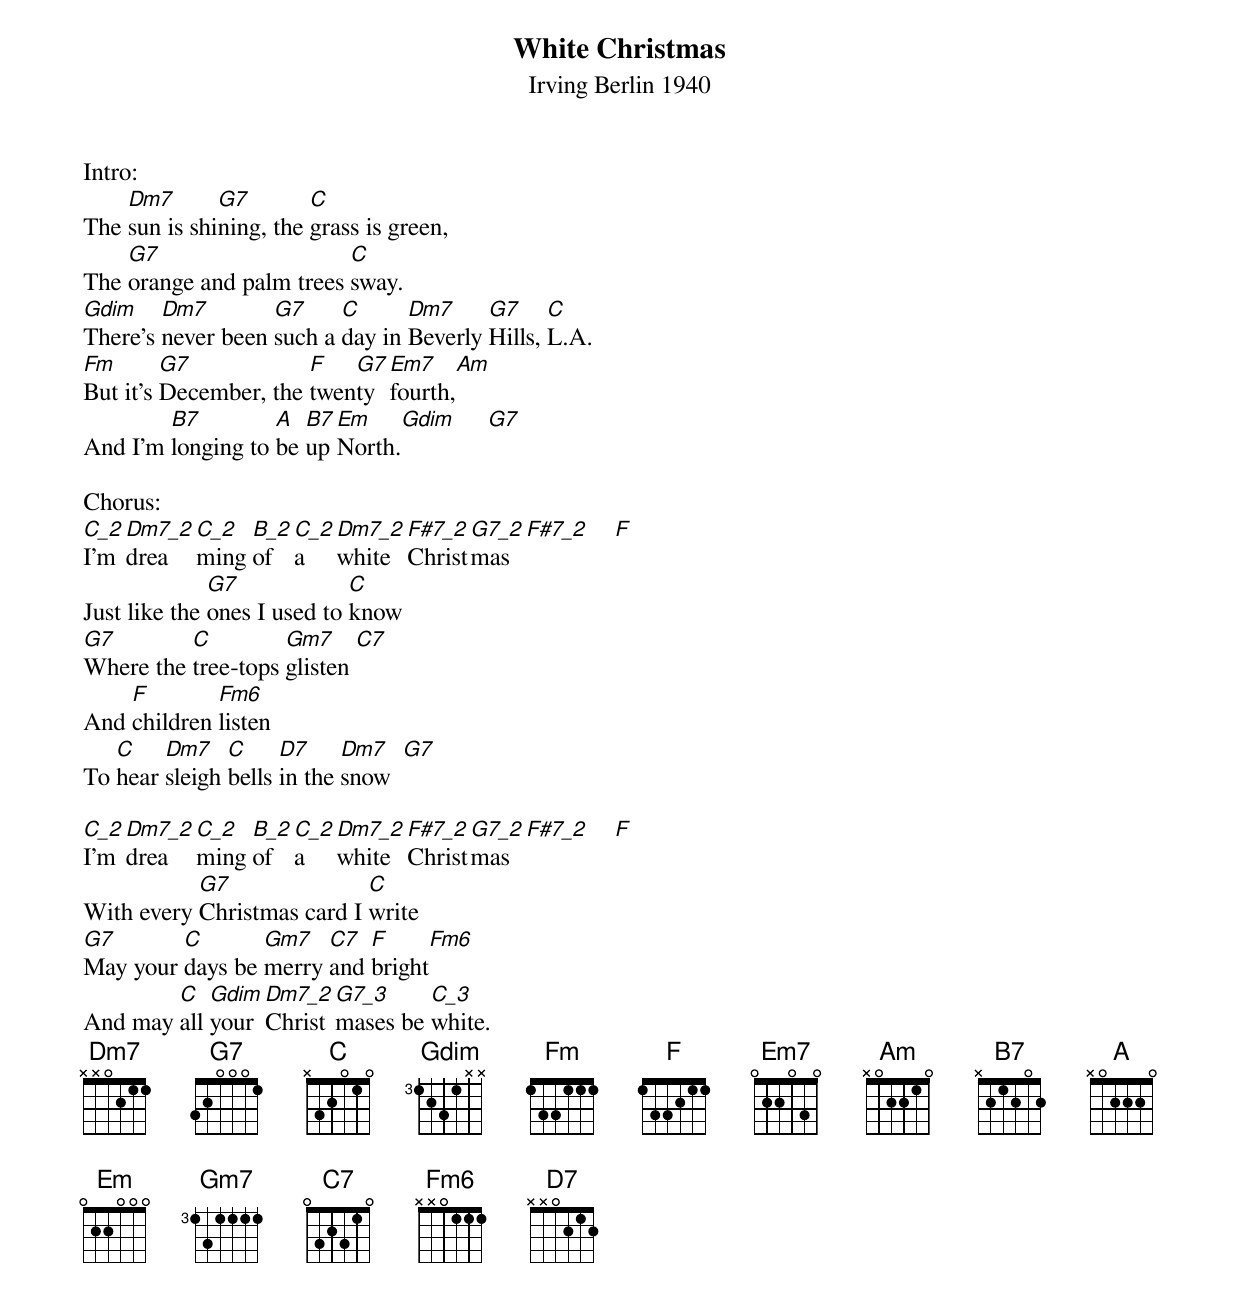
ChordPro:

{t: White Christmas}
{st: Irving Berlin 1940}
			{ define: C7_2 frets 3 4 3 3 }
      { define: C_2 frets 3 2 1 1 base-fret 3 }
      { define: Dm7_2 frets 3 3 3 3 base-fret 3 }
      { define: B_2 frets 4 3 2 2 }
      { define: F#7_2 frets 3 4 2 4 }
      { define: G7_2 frets 2 3 1 3 base-fret 3 }
      { define: G7_3 frets 3 3 3 4 base-fret 5 }
      { define: C_3 frets 3 1 2 1 base-fret 7 }

Intro:
The [Dm7]sun is shi[G7]ning, the [C]grass is green,
The [G7]orange and palm trees [C]sway.
[Gdim]Thereʼs [Dm7]never been [G7]such a [C]day in [Dm7]Beverly [G7]Hills, [C]L.A.
[Fm]But itʼs [G7]December, the [F]twen[G7]ty [Em7]fourth,[Am]
And Iʼm [B7]longing to [A]be [B7]up [Em]North.[Gdim]     [G7]

Chorus:
[C_2]I'm [Dm7_2]drea[C_2]ming [B_2]of [C_2]a [Dm7_2]white [F#7_2]Christ[G7_2]mas [F#7_2]    [F]
Just like the [G7]ones I used to [C]know
[G7]Where the [C]tree-tops [Gm7]glisten [C7]
And [F]children [Fm6]listen
To [C]hear [Dm7]sleigh [C]bells [D7]in the [Dm7]snow  [G7]

[C_2]I'm [Dm7_2]drea[C_2]ming [B_2]of [C_2]a [Dm7_2]white [F#7_2]Christ[G7_2]mas [F#7_2]    [F]
With every [G7]Christmas card I [C]write
[G7]May your [C]days be [Gm7]merry [C7]and [F]bright[Fm6]
And may [C]all [Gdim]your [Dm7_2]Christ[G7_3]mases be [C_3]white.
